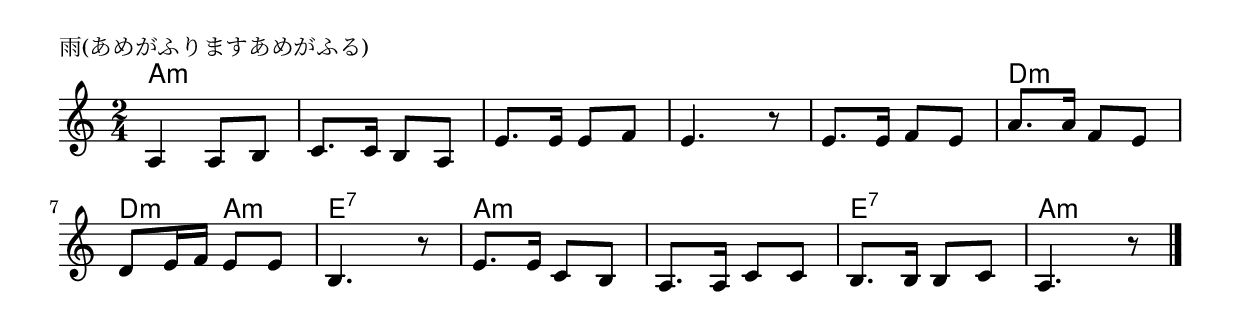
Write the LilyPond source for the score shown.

\version "2.18.2"

%

\header {
piece = "雨(あめがふりますあめがふる)"
}

melody =
\relative c' {
\key a \minor
\time 2/4
\set Score.tempoHideNote = ##t
\tempo 4=70
\numericTimeSignature
%
a4 a8 b |
c8. c16 b8 a |
e'8. e16 e8 f |
e4. r8 |
e8. e16 f8 e |
a8. a16 f8 e |
d e16 f e8 e 
b4. r8 |
e8. e16 c8 b |
a8. a16 c8 c |
b8. b16 b8 c |
a4. r8


\bar "|."
}
\score {
<<
\chords {
\set noChordSymbol = ""
\set chordChanges=##t
%
a4:m a:m a:m a:m a:m a:m a:m a:m
a:m a:m d:m d:m d:m a:m e:7 e:7
a:m a:m a:m a:m e:7 e:7 a:m a:m



}
\new Staff {\melody}
>>
\layout {
line-width = #190
indent = 0\mm
}
\midi {}
}